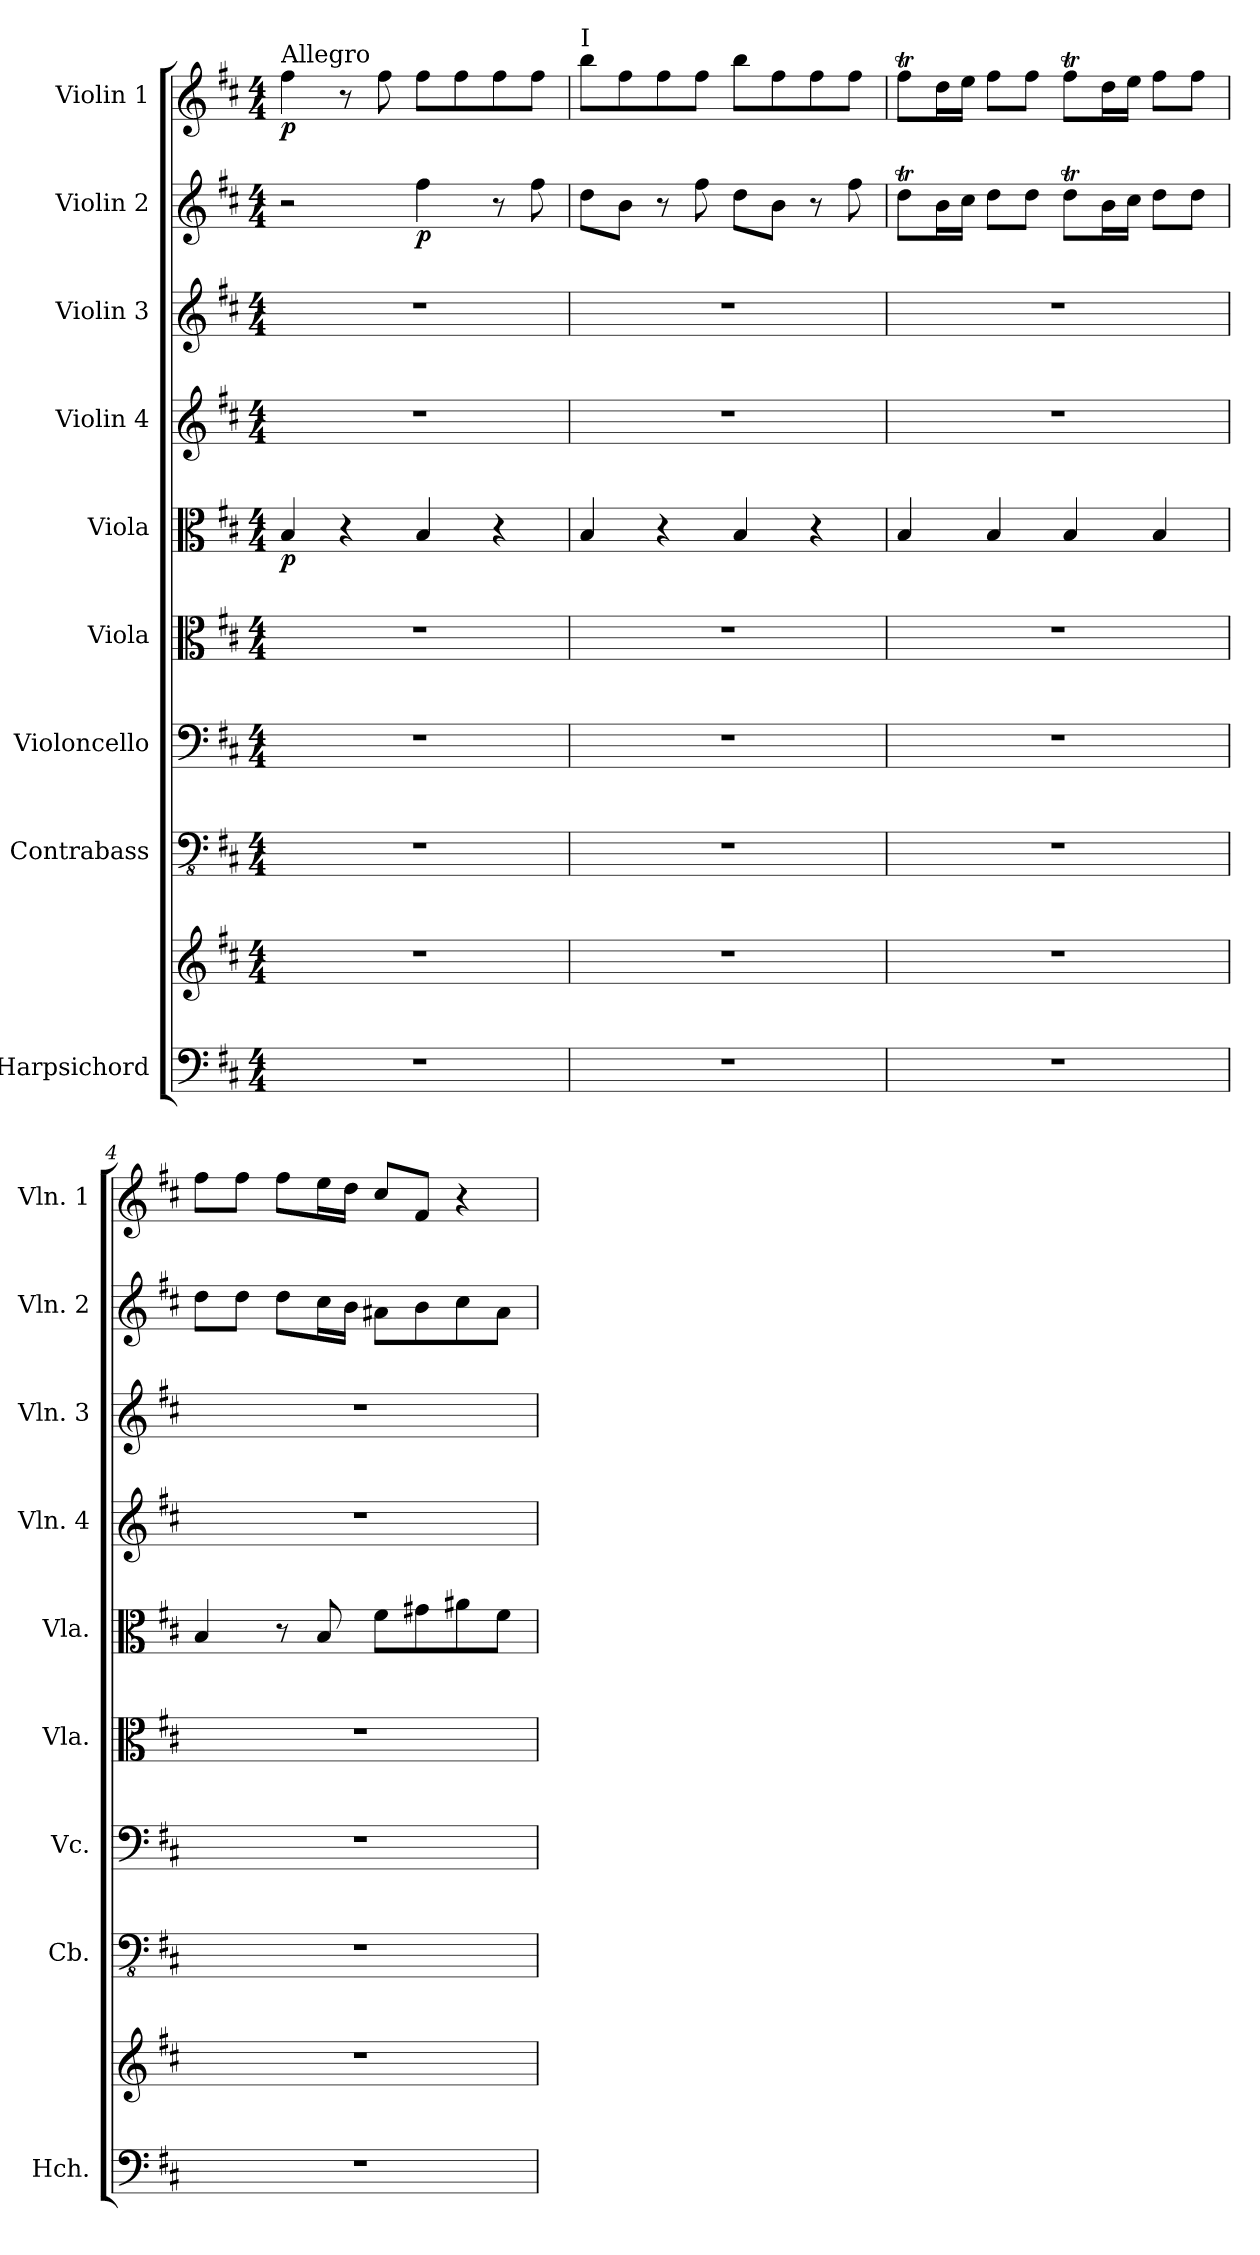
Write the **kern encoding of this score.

**kern	**kern	**kern	**kern	**kern	**kern	**dynam	**kern	**kern	**kern	**dynam	**kern	**dynam
*part9	*part9	*part8	*part7	*part6	*part5	*part5	*part4	*part3	*part2	*part2	*part1	*part1
*staff10	*staff9	*staff8	*staff7	*staff6	*staff5	*staff5	*staff4	*staff3	*staff2	*staff2	*staff1	*staff1
*I"Harpsichord	*	*I"Contrabass	*I"Violoncello	*I"Viola	*I"Viola	*	*I"Violin 4	*I"Violin 3	*I"Violin 2	*	*I"Violin 1	*
*I'Hch.	*	*I'Cb.	*I'Vc.	*I'Vla.	*I'Vla.	*	*I'Vln. 4	*I'Vln. 3	*I'Vln. 2	*	*I'Vln. 1	*
*clefF4	*clefG2	*clefFv4	*clefF4	*clefC3	*clefC3	*	*clefG2	*clefG2	*clefG2	*	*clefG2	*
*	*	*ITrd7c12	*	*	*	*	*	*	*	*	*	*
*k[f#c#]	*k[f#c#]	*k[f#c#]	*k[f#c#]	*k[f#c#]	*k[f#c#]	*	*k[f#c#]	*k[f#c#]	*k[f#c#]	*	*k[f#c#]	*
*M4/4	*M4/4	*M4/4	*M4/4	*M4/4	*M4/4	*	*M4/4	*M4/4	*M4/4	*	*M4/4	*
*MM120	*MM120	*MM120	*MM120	*MM120	*MM120	*	*MM120	*MM120	*MM120	*	*MM120	*
=1	=1	=1	=1	=1	=1	=1	=1	=1	=1	=1	=1	=1
!	!	!	!	!	!	!	!	!	!	!	!LO:TX:a:t=Allegro	!
!	!	!	!	!	!	!LO:DY:b	!	!	!	!	!	!LO:DY:b
1r	1r	1r	1r	1r	4B/	p	1r	1r	2r	.	4ff#\	p
.	.	.	.	.	4r	.	.	.	.	.	8r	.
.	.	.	.	.	.	.	.	.	.	.	8ff#\	.
!	!	!	!	!	!	!	!	!	!	!LO:DY:b	!	!
.	.	.	.	.	4B/	.	.	.	4ff#\	p	8ff#\L	.
.	.	.	.	.	.	.	.	.	.	.	8ff#\	.
.	.	.	.	.	4r	.	.	.	8r	.	8ff#\	.
.	.	.	.	.	.	.	.	.	8ff#\	.	8ff#\J	.
=2	=2	=2	=2	=2	=2	=2	=2	=2	=2	=2	=2	=2
!	!	!	!	!	!	!	!	!	!	!	!LO:TX:t=I	!
1r	1r	1r	1r	1r	4B/	.	1r	1r	8dd\L	.	8bb\L	.
.	.	.	.	.	.	.	.	.	8b\J	.	8ff#\	.
.	.	.	.	.	4r	.	.	.	8r	.	8ff#\	.
.	.	.	.	.	.	.	.	.	8ff#\	.	8ff#\J	.
.	.	.	.	.	4B/	.	.	.	8dd\L	.	8bb\L	.
.	.	.	.	.	.	.	.	.	8b\J	.	8ff#\	.
.	.	.	.	.	4r	.	.	.	8r	.	8ff#\	.
.	.	.	.	.	.	.	.	.	8ff#\	.	8ff#\J	.
=3	=3	=3	=3	=3	=3	=3	=3	=3	=3	=3	=3	=3
1r	1r	1r	1r	1r	4B/	.	1r	1r	8ddT\L	.	8ff#t\L	.
.	.	.	.	.	.	.	.	.	16b\L	.	16dd\L	.
.	.	.	.	.	.	.	.	.	16cc#\JJ	.	16ee\JJ	.
.	.	.	.	.	4B/	.	.	.	8dd\L	.	8ff#\L	.
.	.	.	.	.	.	.	.	.	8dd\J	.	8ff#\J	.
.	.	.	.	.	4B/	.	.	.	8ddT\L	.	8ff#t\L	.
.	.	.	.	.	.	.	.	.	16b\L	.	16dd\L	.
.	.	.	.	.	.	.	.	.	16cc#\JJ	.	16ee\JJ	.
.	.	.	.	.	4B/	.	.	.	8dd\L	.	8ff#\L	.
.	.	.	.	.	.	.	.	.	8dd\J	.	8ff#\J	.
=4	=4	=4	=4	=4	=4	=4	=4	=4	=4	=4	=4	=4
1r	1r	1r	1r	1r	4B/	.	1r	1r	8dd\L	.	8ff#\L	.
.	.	.	.	.	.	.	.	.	8dd\J	.	8ff#\J	.
.	.	.	.	.	8r	.	.	.	8dd\L	.	8ff#\L	.
.	.	.	.	.	8B/	.	.	.	16cc#\L	.	16ee\L	.
.	.	.	.	.	.	.	.	.	16b\JJ	.	16dd\JJ	.
.	.	.	.	.	8f#\L	.	.	.	8a#X\L	.	8cc#/L	.
.	.	.	.	.	8g#X\	.	.	.	8b\	.	8f#/J	.
.	.	.	.	.	8a#X\	.	.	.	8cc#\	.	4r	.
.	.	.	.	.	8f#\J	.	.	.	8a#\J	.	.	.
=	=	=	=	=	=	=	=	=	=	=	=	=
*-	*-	*-	*-	*-	*-	*-	*-	*-	*-	*-	*-	*-
